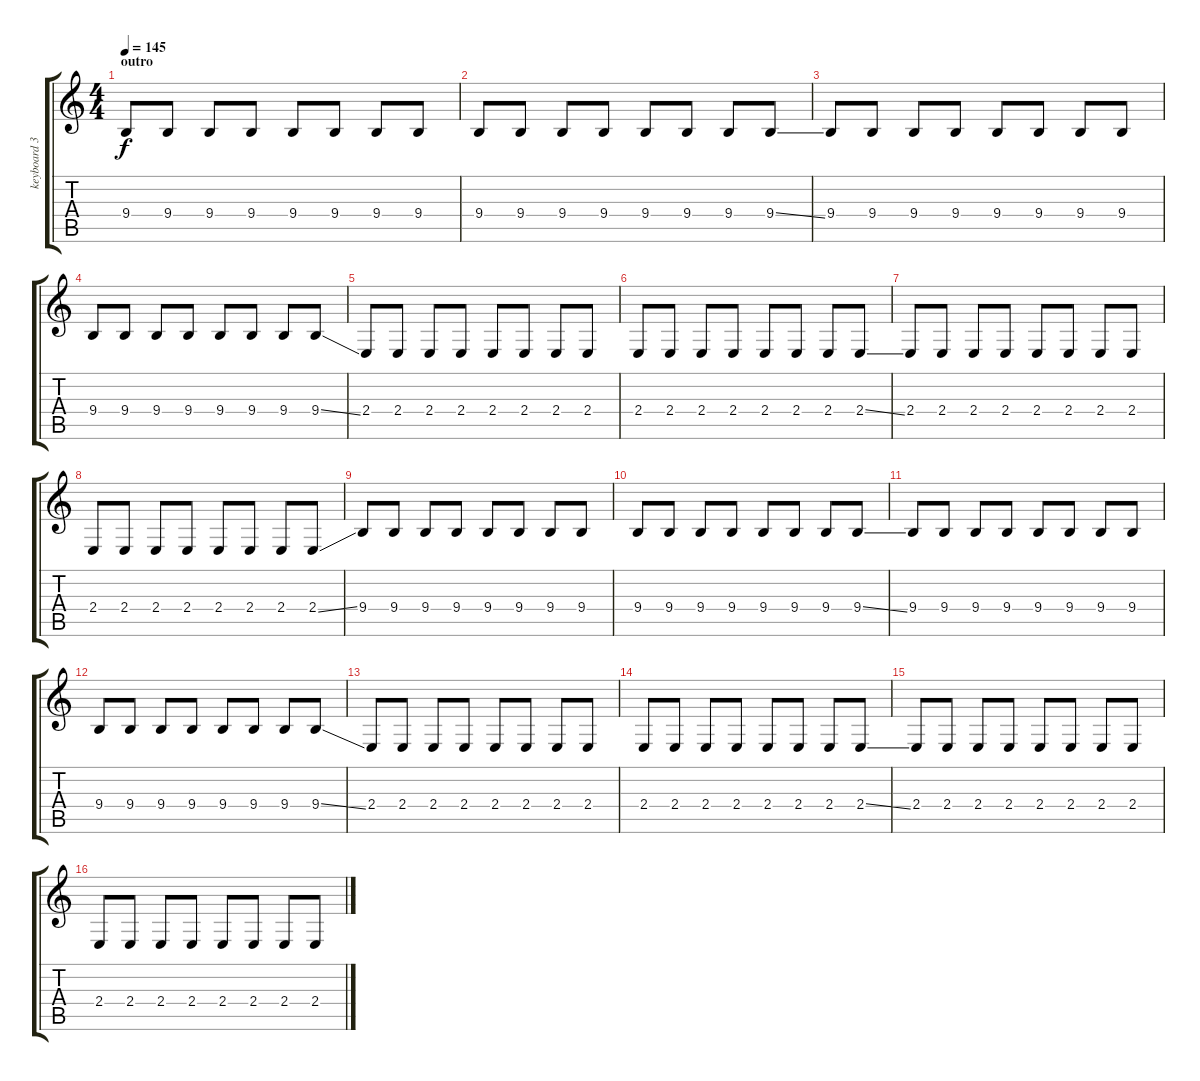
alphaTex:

\track ("keyboard 3" "keyboard 3") {instrument pad3polysynth}
\staff {score tabs}
\tuning (E4 B3 G3 D3 A2 E2) {hide}
\ts (4 4)
\section ("" "outro")
\tempo 145
\clef g2
\ks c
9.4.8{dy f} 9.4.8 9.4.8 9.4.8 9.4.8 9.4.8 9.4.8 9.4.8 |
9.4.8 9.4.8 9.4.8 9.4.8 9.4.8 9.4.8 9.4.8 9.4{ss}.8 |
9.4.8 9.4.8 9.4.8 9.4.8 9.4.8 9.4.8 9.4.8 9.4.8 |
9.4.8 9.4.8 9.4.8 9.4.8 9.4.8 9.4.8 9.4.8 9.4{ss}.8 |
2.4.8 2.4.8 2.4.8 2.4.8 2.4.8 2.4.8 2.4.8 2.4.8 |
2.4.8 2.4.8 2.4.8 2.4.8 2.4.8 2.4.8 2.4.8 2.4{ss}.8 |
2.4.8 2.4.8 2.4.8 2.4.8 2.4.8 2.4.8 2.4.8 2.4.8 |
2.4.8 2.4.8 2.4.8 2.4.8 2.4.8 2.4.8 2.4.8 2.4{ss}.8 |
9.4.8 9.4.8 9.4.8 9.4.8 9.4.8 9.4.8 9.4.8 9.4.8 |
9.4.8 9.4.8 9.4.8 9.4.8 9.4.8 9.4.8 9.4.8 9.4{ss}.8 |
9.4.8 9.4.8 9.4.8 9.4.8 9.4.8 9.4.8 9.4.8 9.4.8 |
9.4.8 9.4.8 9.4.8 9.4.8 9.4.8 9.4.8 9.4.8 9.4{ss}.8 |
2.4.8 2.4.8 2.4.8 2.4.8 2.4.8 2.4.8 2.4.8 2.4.8 |
2.4.8 2.4.8 2.4.8 2.4.8 2.4.8 2.4.8 2.4.8 2.4{ss}.8 |
2.4.8 2.4.8 2.4.8 2.4.8 2.4.8 2.4.8 2.4.8 2.4.8 |
2.4.8 2.4.8 2.4.8 2.4.8 2.4.8 2.4.8 2.4.8 2.4{ss}.8
